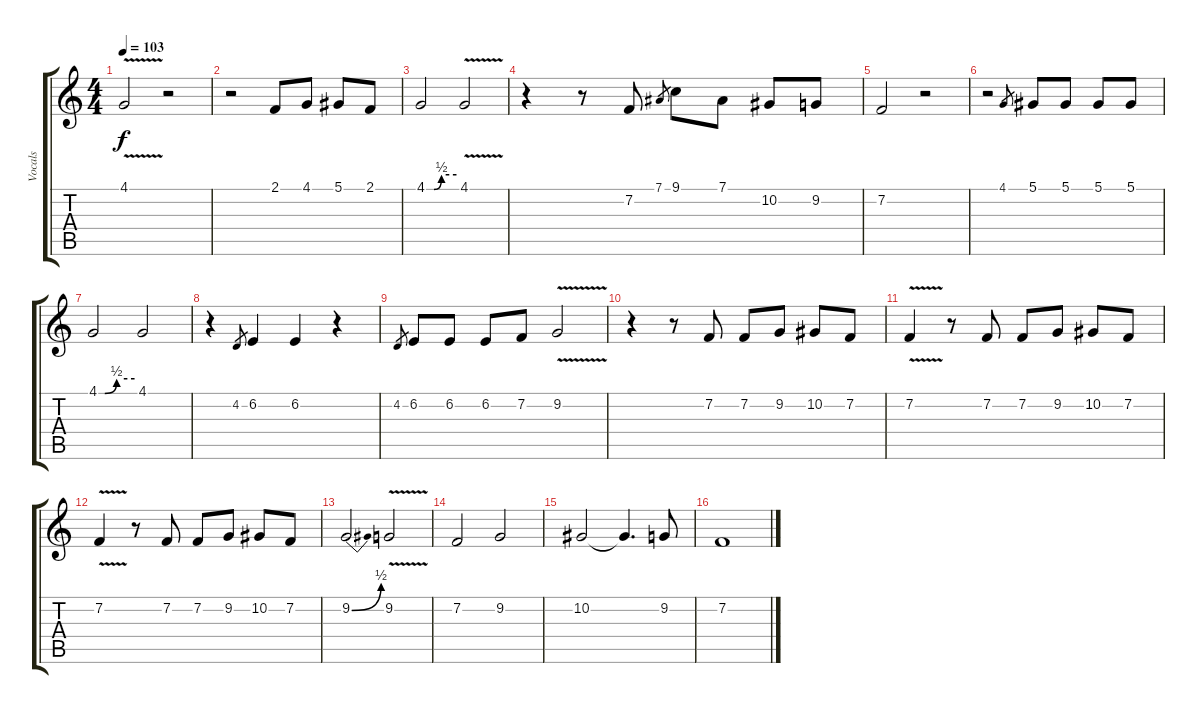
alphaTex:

\track ("Vocals " "Vocals ") {instrument lead2sawtooth}
\staff {score tabs}
\tuning (Eb4 Bb3 Gb3 Db3 Ab2 Eb2) {hide}
\ts (4 4)
\tempo 103
\clef g2
\ks c
4.1{v}.2{dy f} r.2 |
r.2 2.1.8 4.1.8 5.1.8 2.1.8 |
4.1{be (custom 0 0 15 0 30 2 60 2)}.2 4.1{v}.2 |
r.4 r.8 7.2.8 7.1.8{gr} 9.1.8 7.1.8 10.2.8 9.2.8 |
7.2.2 r.2 |
r.2 4.1.8{gr} 5.1.8 5.1.8 5.1.8 5.1.8 |
4.1{be (custom 0 0 10 0 30 2 60 2)}.2 4.1.2 |
r.4 4.2.8{gr} 6.2.4 6.2.4 r.4 |
4.2.8{gr} 6.2.8 6.2.8 6.2.8 7.2.8 9.2{v}.2 |
r.4 r.8 7.2.8 7.2.8 9.2.8 10.2.8 7.2.8 |
7.2{v}.4 r.8 7.2.8 7.2.8 9.2.8 10.2.8 7.2.8 |
7.2{v}.4 r.8 7.2.8 7.2.8 9.2.8 10.2.8 7.2.8 |
9.2{be (bend 0 0 60 2)}.2 9.2{v}.2 |
7.2.2 9.2.2 |
10.2.2 10.2{t}.4{d} 9.2.8 |
7.2.1
